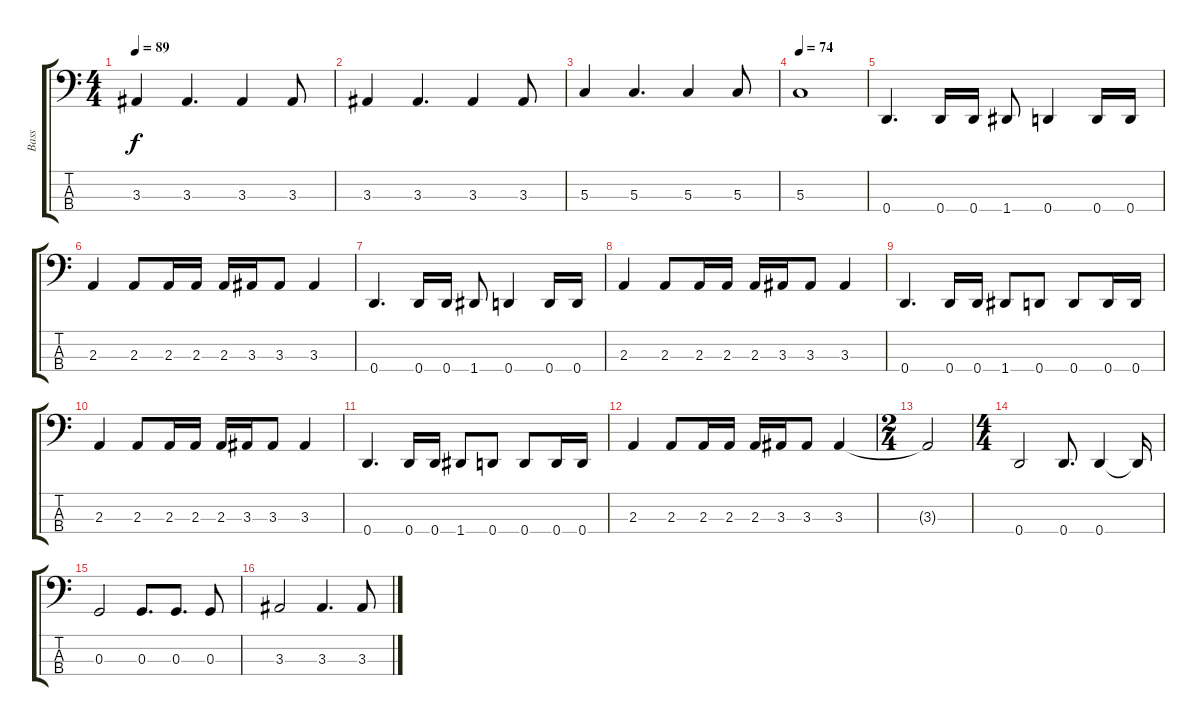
\track ("Bass" "Bass") {instrument slapbass1}
\staff {score tabs}
\tuning (F2 C2 G1 D1) {hide}
\ts (4 4)
\tempo 89
\clef f4
\ks c
3.3.4{dy f} 3.3.4{d} 3.3.4 3.3.8 |
3.3.4 3.3.4{d} 3.3.4 3.3.8 |
5.3.4 5.3.4{d} 5.3.4 5.3.8 |
\tempo 74
5.3.1 |
0.4.4{d} 0.4.16 0.4.16 1.4.8 0.4.4 0.4.16 0.4.16 |
2.3.4 2.3.8 2.3.16 2.3.16 2.3.16 3.3.16 3.3.8 3.3.4 |
0.4.4{d} 0.4.16 0.4.16 1.4.8 0.4.4 0.4.16 0.4.16 |
2.3.4 2.3.8 2.3.16 2.3.16 2.3.16 3.3.16 3.3.8 3.3.4 |
0.4.4{d} 0.4.16 0.4.16 1.4.8 0.4.8 0.4.8 0.4.16 0.4.16 |
2.3.4 2.3.8 2.3.16 2.3.16 2.3.16 3.3.16 3.3.8 3.3.4 |
0.4.4{d} 0.4.16 0.4.16 1.4.8 0.4.8 0.4.8 0.4.16 0.4.16 |
2.3.4 2.3.8 2.3.16 2.3.16 2.3.16 3.3.16 3.3.8 3.3.4 |
\ts (2 4)
3.3{t}.2 |
\ts (4 4)
0.4.2 0.4.8{d} 0.4.4 0.4{t}.16 |
0.3.2 0.3.8{d} 0.3.8{d} 0.3.8 |
3.3.2 3.3.4{d} 3.3.8
